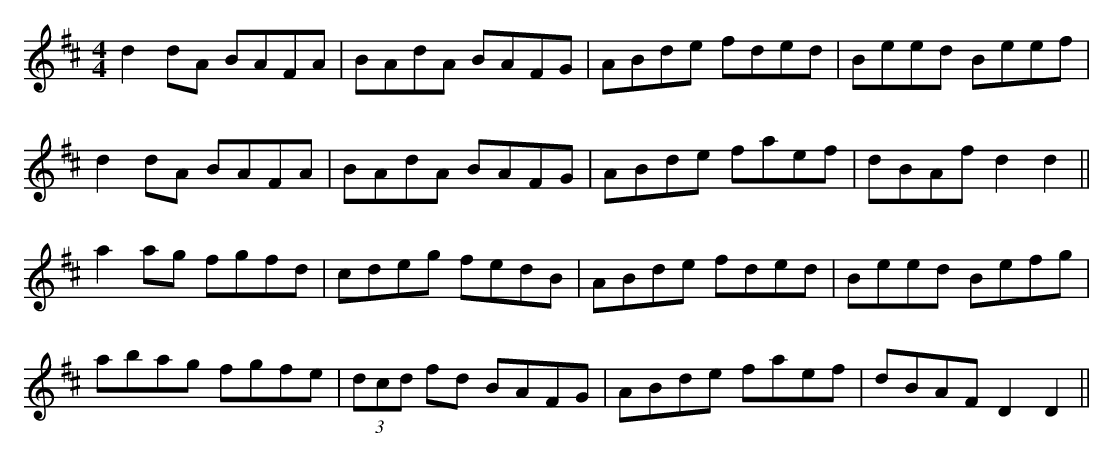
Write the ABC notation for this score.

X:1
M:4/4
K:D
d2 dA BAFA|BAdA BAFG|ABde fded|Beed Beef|
d2 dA BAFA|BAdA BAFG|ABde faef|dBAf d2 d2||
a2 ag fgfd|cdeg fedB|ABde fded|Beed Befg|
abag fgfe|(3dcd fd BAFG|ABde faef|dBAF D2 D2||
